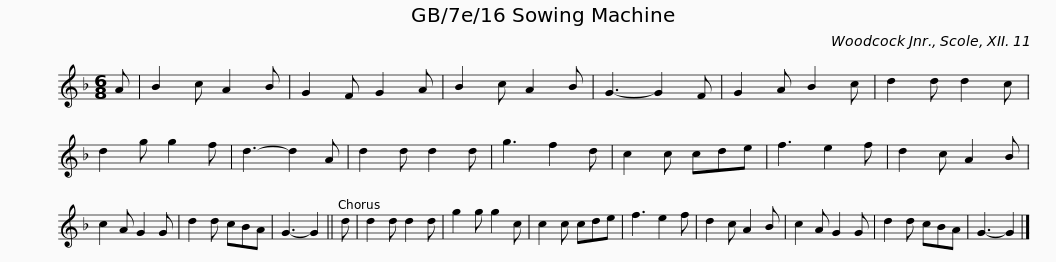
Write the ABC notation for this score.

X:1
L:1/8
M:6/8
I:linebreak $
K:F
V:1 treble
V:1
 A | B2 c A2 B | G2 F G2 A | B2 c A2 B | G3- G2 F | %5
 G2 A B2 c | d2 d d2 c |$ d2 g g2 f | d3- d2 A | d2 d d2 d | %10
 g3 f2 d | c2 c cde | f3 e2 f | d2 c A2 B |$ c2 A G2 G | %15
 d2 d cBA | G3- G2 || d | d2 d d2 d | g2 g g2 c | %20
 c2 c cde |$ f3 e2 f | d2 c A2 B | c2 A G2 G | d2 d cBA | %25
 G3- G2 |] %26
